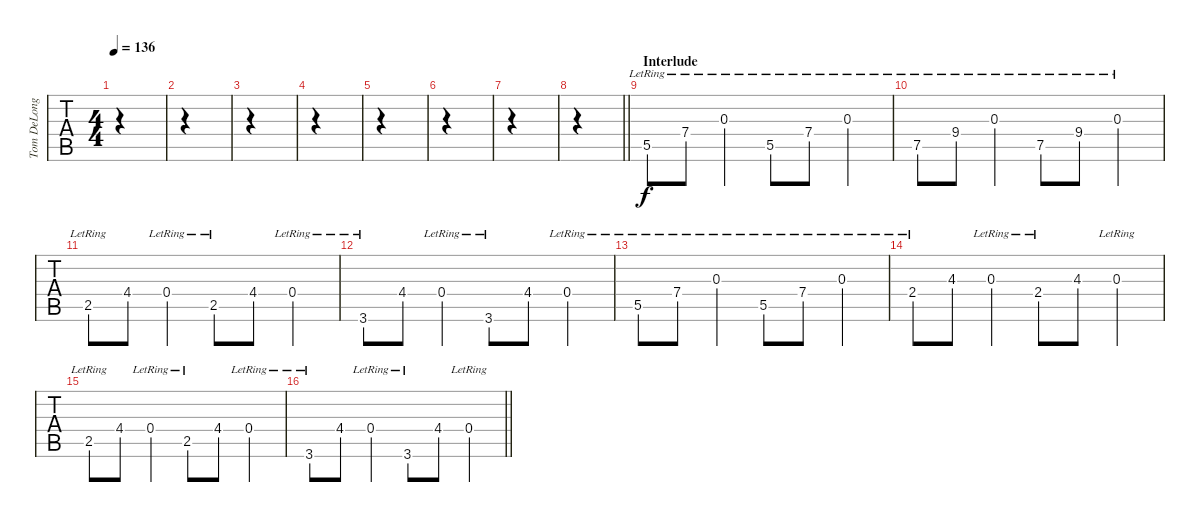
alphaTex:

\track ("Tom DeLonge - Guitar One" "Tom DeLong") {instrument electricguitarclean}
\staff {tabs}
\tuning (D4 A3 F3 C3 G2 D2) {hide}
\ts (4 4)
\tempo 136
\clef g2
\ks c
|
|
|
|
|
|
|
\barLineRight lightlight
|
\section ("" "Interlude")
5.5{lr}.8 7.4{lr}.8 0.3{lr}.4 5.5{lr}.8 7.4{lr}.8 0.3{lr}.4 |
7.5{lr}.8 9.4{lr}.8 0.3{lr}.4 7.5{lr}.8 9.4{lr}.8 0.3{lr}.4 |
2.5{lr}.8 4.4.8 0.4{lr}.4 2.5{lr}.8 4.4.8 0.4{lr}.4 |
3.6{lr}.8 4.4.8 0.4{lr}.4 3.6{lr}.8 4.4.8 0.4{lr}.4 |
5.5{lr}.8 7.4{lr}.8 0.3{lr}.4 5.5{lr}.8 7.4{lr}.8 0.3{lr}.4 |
2.4{lr}.8 4.3.8 0.3{lr}.4 2.4{lr}.8 4.3.8 0.3{lr}.4 |
2.5{lr}.8 4.4.8 0.4{lr}.4 2.5{lr}.8 4.4.8 0.4{lr}.4 |
\barLineRight lightlight
3.6{lr}.8 4.4.8 0.4{lr}.4 3.6{lr}.8 4.4.8 0.4{lr}.4
